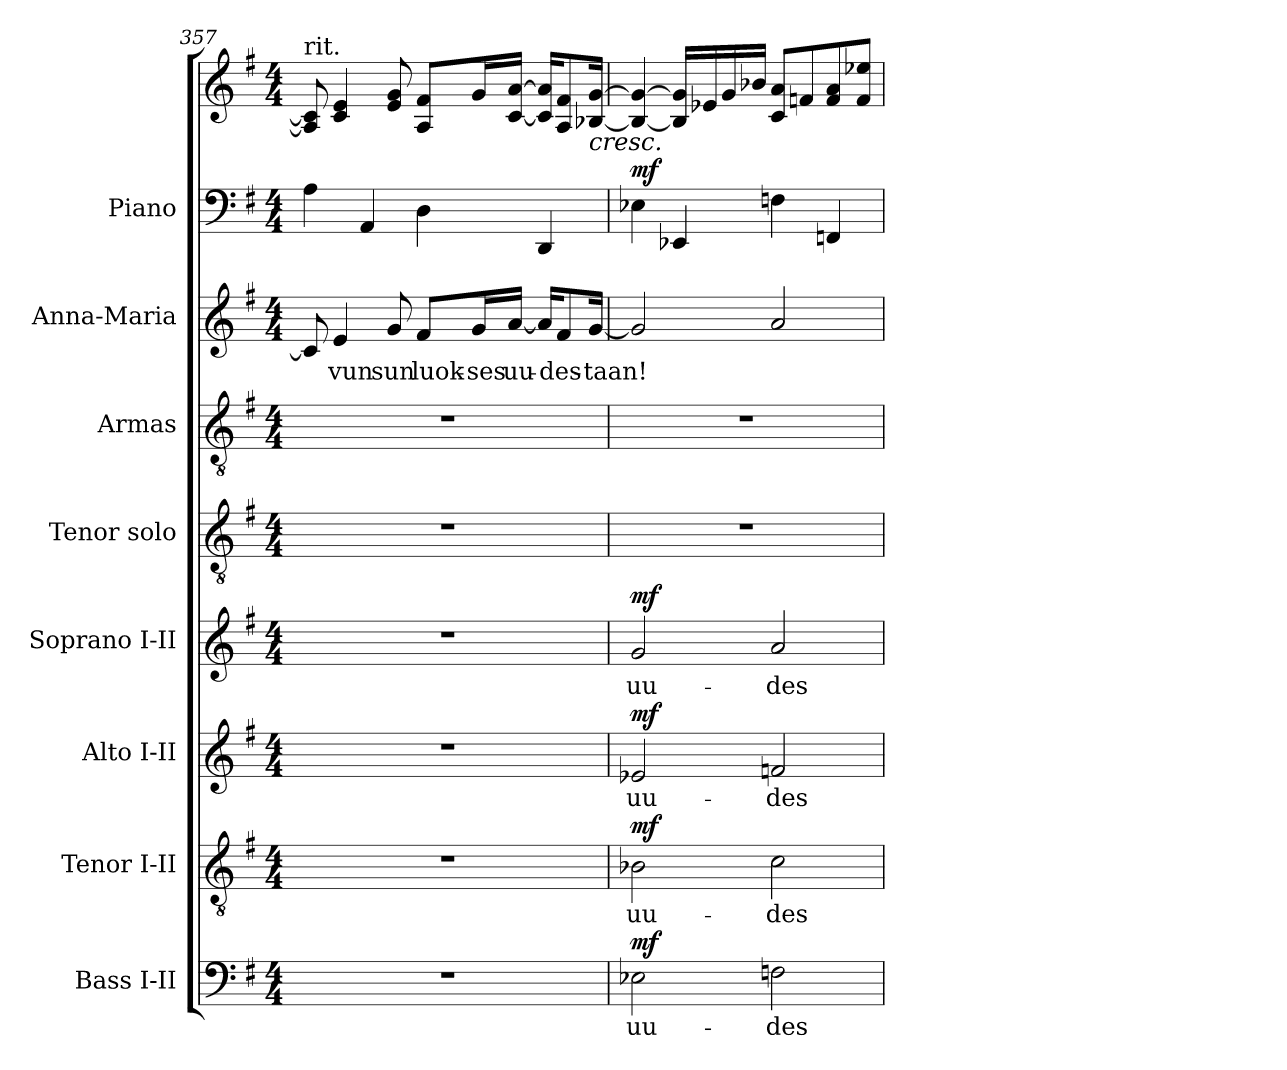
**kern	**text	**dynam	**kern	**text	**dynam	**kern	**text	**dynam	**kern	**text	**dynam	**kern	**kern	**kern	**text	**kern	**kern	**dynam
*part8	*part8	*part8	*part7	*part7	*part7	*part6	*part6	*part6	*part5	*part5	*part5	*part4	*part3	*part2	*part2	*part1	*part1	*part1
*staff9	*staff9	*staff9	*staff8	*staff8	*staff8	*staff7	*staff7	*staff7	*staff6	*staff6	*staff6	*staff5	*staff4	*staff3	*staff3	*staff2	*staff1	*staff1/2
*I"Bass I-II	*	*	*I"Tenor I-II	*	*	*I"Alto I-II	*	*	*I"Soprano I-II	*	*	*I"Tenor solo	*I"Armas	*I"Anna-Maria	*	*I"Piano	*	*
*I'B.	*	*	*I'T.	*	*	*I'A.	*	*	*I'S.	*	*	*I'T. Solo	*I'Armas	*I'A-M	*	*I'Pno.	*	*
!!LO:LB:g=z
*clefF4	*	*	*clefGv2	*	*	*clefG2	*	*	*clefG2	*	*	*clefGv2	*clefGv2	*clefG2	*	*clefF4	*clefG2	*
*	*	*	*ITrd7c12	*	*	*	*	*	*	*	*	*ITrd7c12	*ITrd7c12	*	*	*	*	*
*k[f#]	*	*	*k[f#]	*	*	*k[f#]	*	*	*k[f#]	*	*	*k[f#]	*k[f#]	*k[f#]	*	*k[f#]	*k[f#]	*
*G:	*	*	*G:	*	*	*G:	*	*	*G:	*	*	*G:	*G:	*G:	*	*G:	*G:	*
*M4/4	*	*	*M4/4	*	*	*M4/4	*	*	*M4/4	*	*	*M4/4	*M4/4	*M4/4	*	*M4/4	*M4/4	*
=357	=357	=357	=357	=357	=357	=357	=357	=357	=357	=357	=357	=357	=357	=357	=357	=357	=357	=357
!	!	!	!	!	!	!	!	!	!	!	!	!	!	!	!	!	!LO:TX:t=rit.	!
1r	.	.	1r	.	.	1r	.	.	1r	.	.	1r	1r	8ci/]	.	4Ai\	8Ai/] 8ci]	.
!	!	!	!	!	!	!	!	!	!	!	!	!	!	!	!LO:LY:b:color=#000000	!	!	!
.	.	.	.	.	.	.	.	.	.	.	.	.	.	4ei/	-vun	.	4ci/ 4ei	.
.	.	.	.	.	.	.	.	.	.	.	.	.	.	.	.	4AAi/	.	[
!	!	!	!	!	!	!	!	!	!	!	!	!	!	!	!LO:LY:b:color=#000000	!	!	!
.	.	.	.	.	.	.	.	.	.	.	.	.	.	8gi/	sun	.	8ei/ 8gi	.
!	!	!	!	!	!	!	!	!	!	!	!	!	!	!	!LO:LY:b:color=#000000	!	!	!
.	.	.	.	.	.	.	.	.	.	.	.	.	.	8f#i/L	luok-	4Di\	8Ai/ 8f#iL	.
!	!	!	!	!	!	!	!	!	!	!	!	!	!	!	!LO:LY:b:color=#000000	!	!	!
.	.	.	.	.	.	.	.	.	.	.	.	.	.	16gi/L	-ses	.	16gi/L	.
!	!	!	!	!	!	!	!	!	!	!	!	!	!	!	!LO:LY:b:color=#000000	!	!	!
.	.	.	.	.	.	.	.	.	.	.	.	.	.	[<16ai/JJ	uu-	.	[<16ci/ [>16aiJJ	.
.	.	.	.	.	.	.	.	.	.	.	.	.	.	16ai/KL]	.	4DDi/	16ci/] 16ai]KL	.
!	!	!	!	!	!	!	!	!	!	!	!	!	!	!	!LO:LY:b:color=#000000	!	!	!
.	.	.	.	.	.	.	.	.	.	.	.	.	.	8f#i/	-des-	.	8Ai/ 8f#i	.
!	!	!	!	!	!	!	!	!	!	!	!	!	!	!	!LO:LY:b:color=#000000	!	!	!LO:HP:b
.	.	.	.	.	.	.	.	.	.	.	.	.	.	[<16gi/Jk	-taan!	.	[<16B-Xi/ [>16giJk	<
=358	=358	=358	=358	=358	=358	=358	=358	=358	=358	=358	=358	=358	=358	=358	=358	=358	=358	=358
!	!LO:LY:b:color=#000000	!	!	!	!	!	!	!	!	!	!	!	!	!	!	!	!	!
!	!	!	!	!LO:LY:b:color=#000000	!	!	!	!	!	!	!	!	!	!	!	!	!	!
!	!	!	!	!	!	!	!LO:LY:b:color=#000000	!	!	!	!	!	!	!	!	!	!	!
!	!	!	!	!	!	!	!	!	!	!LO:LY:b:color=#000000	!	!	!	!	!	!	!	!
2E-Xi\	uu-	mf	2BB-Xi\	uu-	mf	2e-Xi/	uu-	mf	2gi/	uu-	mf	1r	1r	2gi/]	.	4E-Xi\	4B-i/_< 4gi_>	mf
.	.	.	.	.	.	.	.	.	.	.	.	.	.	.	.	4EE-Xi/	16B-i/] 16gi]LL	.
.	.	.	.	.	.	.	.	.	.	.	.	.	.	.	.	.	16e-Xi/	.
.	.	.	.	.	.	.	.	.	.	.	.	.	.	.	.	.	16gi/	.
.	.	.	.	.	.	.	.	.	.	.	.	.	.	.	.	.	16b-Xi/JJ	.
!	!LO:LY:b:color=#000000	!	!	!	!	!	!	!	!	!	!	!	!	!	!	!	!	!
!	!	!	!	!LO:LY:b:color=#000000	!	!	!	!	!	!	!	!	!	!	!	!	!	!
!	!	!	!	!	!	!	!LO:LY:b:color=#000000	!	!	!	!	!	!	!	!	!	!	!
!	!	!	!	!	!	!	!	!	!	!LO:LY:b:color=#000000	!	!	!	!	!	!	!	!
2Fni\	-des-	.	2Ci\	-des-	.	2fni/	-des-	.	2ai/	-des-	.	.	.	2ai/	.	4Fni\	8ci/ 8aiL	.
.	.	.	.	.	.	.	.	.	.	.	.	.	.	.	.	.	8fni/	.
.	.	.	.	.	.	.	.	.	.	.	.	.	.	.	.	4FFni/	8fi/ 8ai	.
.	.	.	.	.	.	.	.	.	.	.	.	.	.	.	.	.	8fi/ 8ee-XiJ	.
=	=	=	=	=	=	=	=	=	=	=	=	=	=	=	=	=	=	=
*-	*-	*-	*-	*-	*-	*-	*-	*-	*-	*-	*-	*-	*-	*-	*-	*-	*-	*-
